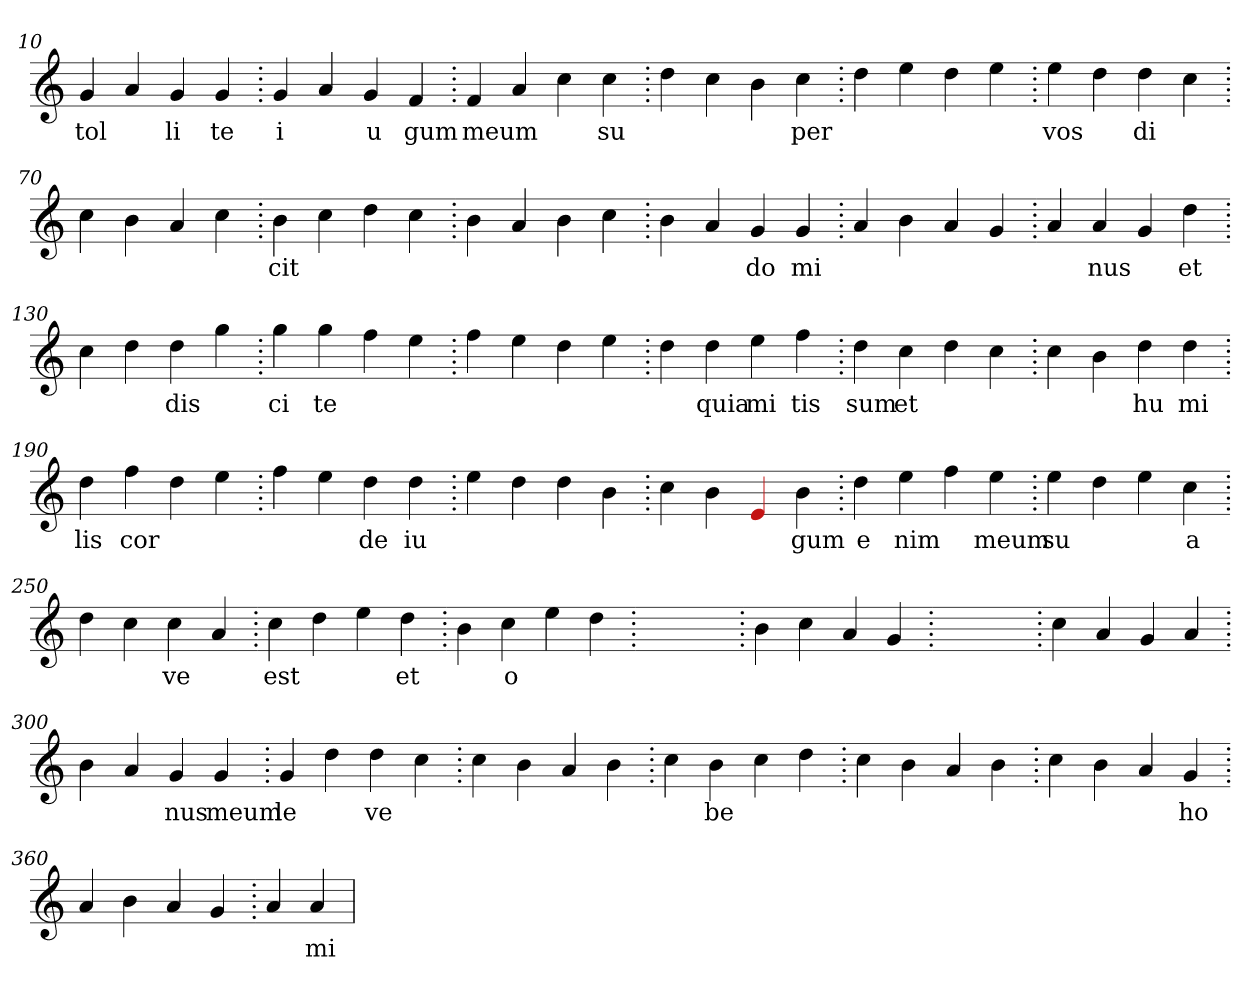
**kern	**text
*part1	*part1
*staff1	*staff1
*clefG2	*
=10.	=10.
4g	tol
4a	.
4g	li
4g	te
=20.	=20.
4g	i
4a	.
4g	u
4f	gum
=30.	=30.
4f	meum
4a	.
4cc	.
4cc	su
=40.	=40.
4dd	.
4cc	.
4b	.
4cc	per
=50.	=50.
4dd	.
4ee	.
4dd	.
4ee	.
=60.	=60.
4ee	vos
4dd	.
4dd	di
4cc	.
=70.	=70.
4cc	.
4b	.
4a	.
4cc	.
=80.	=80.
4b	cit
4cc	.
4dd	.
4cc	.
=90.	=90.
4b	.
4a	.
4b	.
4cc	.
=100.	=100.
4b	.
4a	.
4g	do
4g	mi
=110.	=110.
4a	.
4b	.
4a	.
4g	.
=120.	=120.
4a	.
4a	nus
4g	.
4dd	et
=130.	=130.
4cc	.
4dd	.
4dd	dis
4gg	.
=140.	=140.
4gg	ci
4gg	te
4ff	.
4ee	.
=150.	=150.
4ff	.
4ee	.
4dd	.
4ee	.
=160.	=160.
4dd	.
4dd	quia
4ee	mi
4ff	tis
=170.	=170.
4dd	sum
4cc	et
4dd	.
4cc	.
=180.	=180.
4cc	.
4b	.
4dd	hu
4dd	mi
=190.	=190.
4dd	lis
4ff	cor
4dd	.
4ee	.
=200.	=200.
4ff	.
4ee	.
4dd	de
4dd	iu
=210.	=210.
4ee	.
4dd	.
4dd	.
4b	.
=220.	=220.
4cc	.
4b	.
4Re	.
4b	gum
=230.	=230.
4dd	e
4ee	nim
4ff	.
4ee	meum
=240.	=240.
4ee	su
4dd	.
4ee	.
4cc	a
=250.	=250.
4dd	.
4cc	.
4cc	ve
4a	.
=260.	=260.
4cc	est
4dd	.
4ee	.
4dd	et
=270.	=270.
4b	.
4cc	o
4ee	.
4dd	.
=280.	=280.
1ryy	.
=280.	=280.
4b	.
4cc	.
4a	.
4g	.
=290.	=290.
1ryy	.
=290.	=290.
4cc	.
4a	.
4g	.
4a	.
=300.	=300.
4b	.
4a	.
4g	nus
4g	meum
=310.	=310.
4g	le
4dd	.
4dd	ve
4cc	.
=320.	=320.
4cc	.
4b	.
4a	.
4b	.
=330.	=330.
4cc	.
4b	be
4cc	.
4dd	.
=340.	=340.
4cc	.
4b	.
4a	.
4b	.
=350.	=350.
4cc	.
4b	.
4a	.
4g	ho
=360.	=360.
4a	.
4b	.
4a	.
4g	.
=370.	=370.
4a	.
4a	mi
=	=
*-	*-
